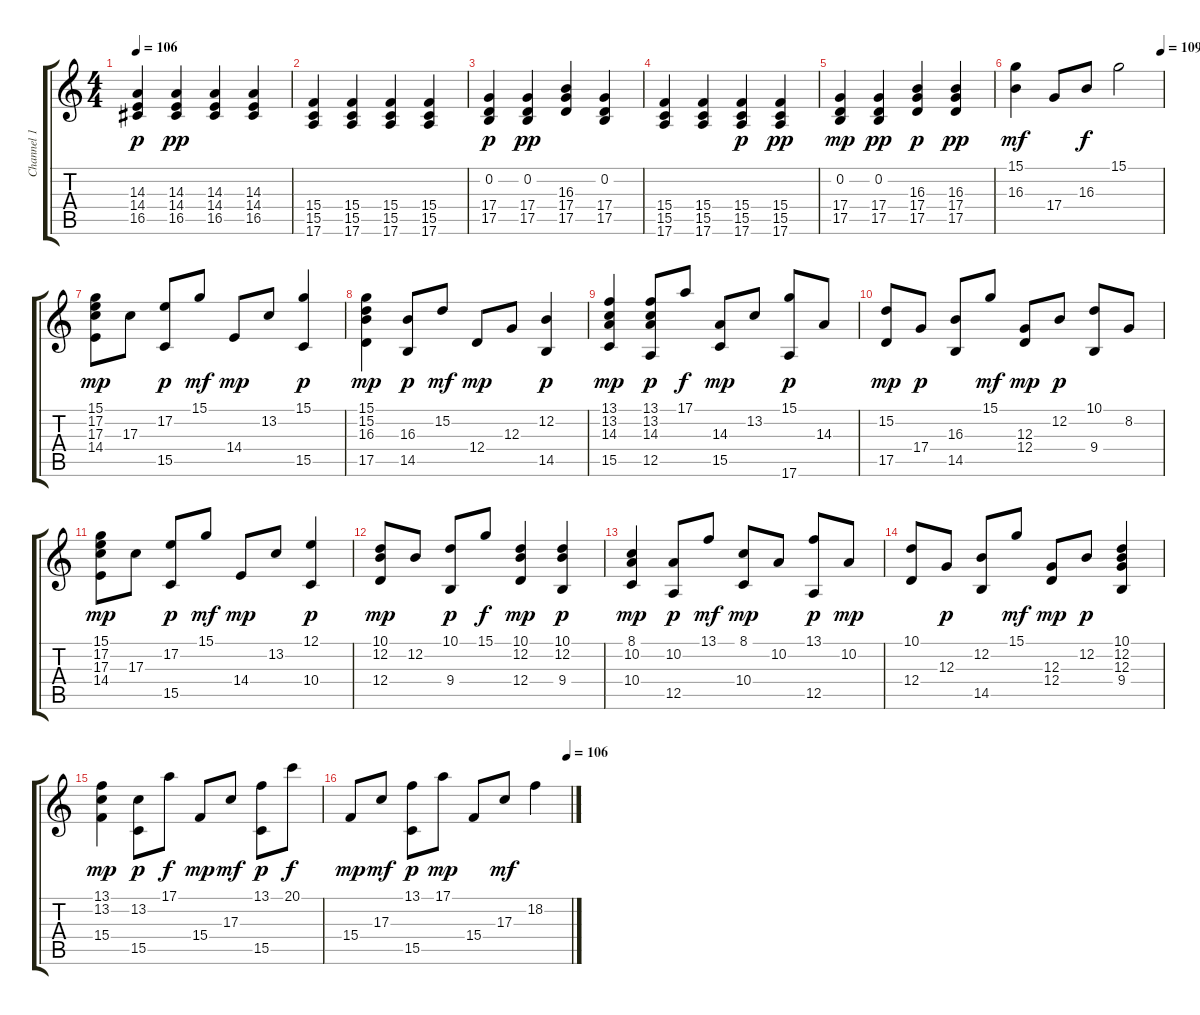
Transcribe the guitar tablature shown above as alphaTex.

\track ("Channel 1" "Channel 1") {instrument acousticgrandpiano}
\staff {score tabs}
\tuning (E4 B3 G3 D3 A2 E2) {hide}
\ts (4 4)
\tempo 106
\clef g2
\ks c
(14.3 14.4 16.5).4{dy p} (14.3 14.4 16.5).4{dy pp} (14.3 14.4 16.5).4 (14.3 14.4 16.5).4 |
(15.4 15.5 17.6).4 (15.4 15.5 17.6).4 (15.4 15.5 17.6).4 (15.4 15.5 17.6).4 |
(0.2 17.4 17.5).4{dy p} (0.2 17.4 17.5).4{dy pp} (16.3 17.4 17.5).4 (0.2 17.4 17.5).4 |
(15.4 15.5 17.6).4 (15.4 15.5 17.6).4 (15.4 15.5 17.6).4{dy p} (15.4 15.5 17.6).4{dy pp} |
(0.2 17.4 17.5).4{dy mp} (0.2 17.4 17.5).4{dy pp} (16.3 17.4 17.5).4{dy p} (16.3 17.4 17.5).4{dy pp} |
\tempo (109 0.9895833333333334)
(15.1 16.3).4{dy mf} 17.4.8 16.3.8{dy f} 15.1.2 |
(15.1 17.2 17.3 14.4).8{dy mp} 17.3.8 (17.2 15.5).8{dy p} 15.1.8{dy mf} 14.4.8{dy mp} 13.2.8 (15.1 15.5).4{dy p} |
(15.1 15.2 16.3 17.5).4{dy mp} (16.3 14.5).8{dy p} 15.2.8{dy mf} 12.4.8{dy mp} 12.3.8 (12.2 14.5).4{dy p} |
(13.1 13.2 14.3 15.5).4{dy mp} (13.1 13.2 14.3 12.5).8{dy p} 17.1.8{dy f} (14.3 15.5).8{dy mp} 13.2.8 (15.1 17.6).8{dy p} 14.3.8 |
(15.2 17.5).8{dy mp} 17.4.8{dy p} (16.3 14.5).8 15.1.8{dy mf} (12.3 12.4).8{dy mp} 12.2.8{dy p} (10.1 9.4).8 8.2.8 |
(15.1 17.2 17.3 14.4).8{dy mp} 17.3.8 (17.2 15.5).8{dy p} 15.1.8{dy mf} 14.4.8{dy mp} 13.2.8 (12.1 10.4).4{dy p} |
(10.1 12.2 12.4).8{dy mp} 12.2.8 (10.1 9.4).8{dy p} 15.1.8{dy f} (10.1 12.2 12.4).4{dy mp} (10.1 12.2 9.4).4{dy p} |
(8.1 10.2 10.4).4{dy mp} (10.2 12.5).8{dy p} 13.1.8{dy mf} (8.1 10.4).8{dy mp} 10.2.8 (13.1 12.5).8{dy p} 10.2.8{dy mp} |
(10.1 12.4).8 12.3.8{dy p} (12.2 14.5).8 15.1.8{dy mf} (12.3 12.4).8{dy mp} 12.2.8{dy p} (10.1 12.2 12.3 9.4).4 |
(13.1 13.2 15.4).4{dy mp} (13.2 15.5).8{dy p} 17.1.8{dy f} 15.4.8{dy mp} 17.3.8{dy mf} (13.1 15.5).8{dy p} 20.1.8{dy f} |
\tempo (106 0.984375)
15.4.8{dy mp} 17.3.8{dy mf} (13.1 15.5).8{dy p} 17.1.8{dy mp} 15.4.8 17.3.8{dy mf} 18.2.4
